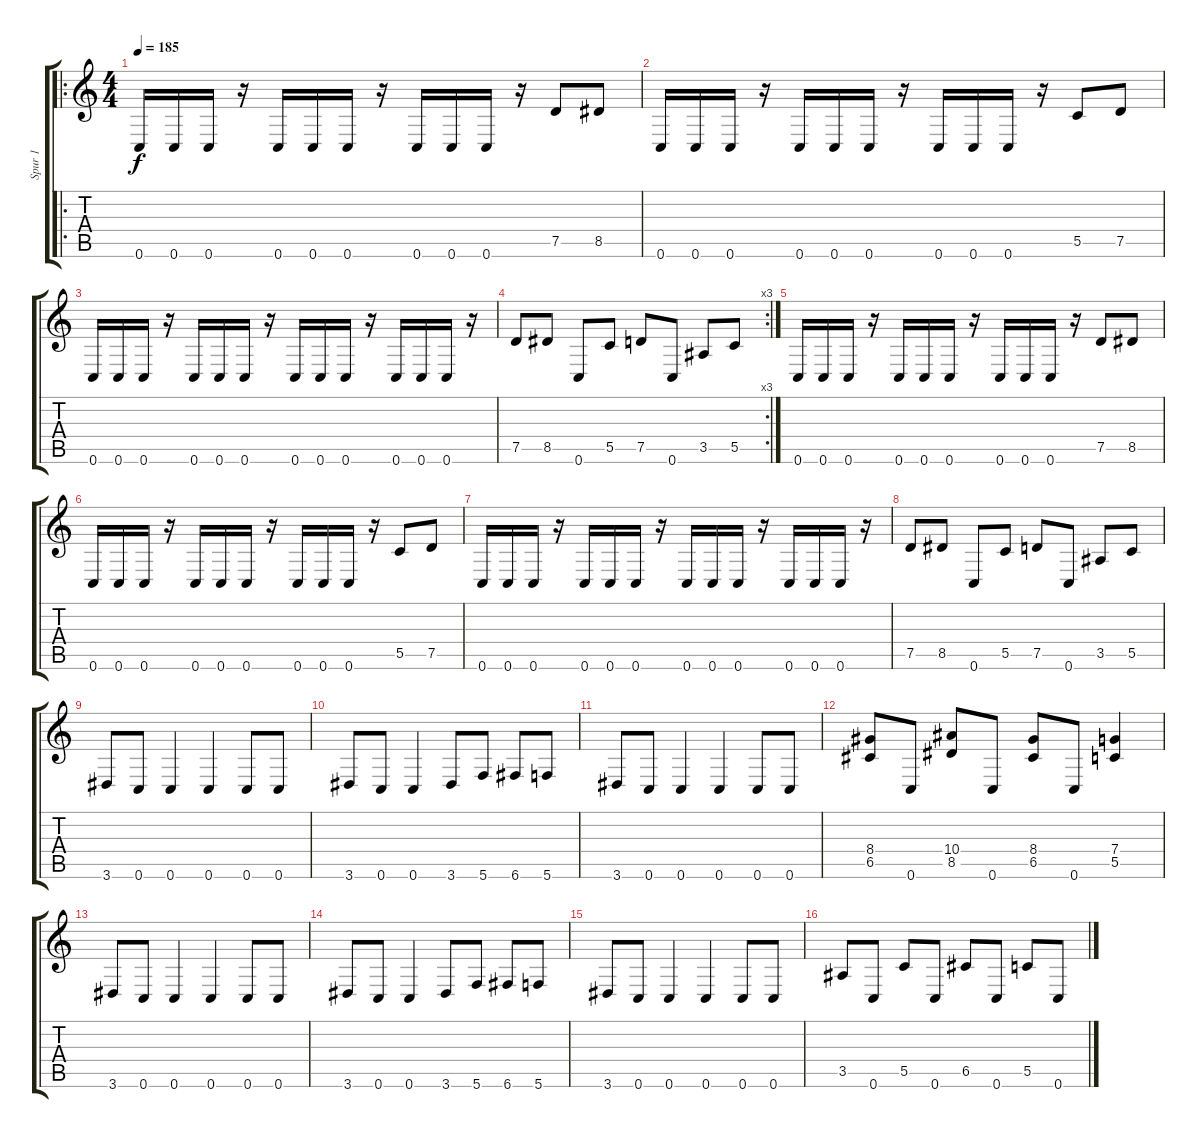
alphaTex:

\track ("Spur 1" "Spur 1") {instrument overdrivenguitar}
\staff {score tabs}
\tuning (D4 A3 F3 C3 G2 C2) {hide}
\ro
\ts (4 4)
\tempo 185
\clef g2
\ks c
0.6.16{dy f} 0.6.16 0.6.16 r.16 0.6.16 0.6.16 0.6.16 r.16 0.6.16 0.6.16 0.6.16 r.16 7.5.8 8.5.8 |
0.6.16 0.6.16 0.6.16 r.16 0.6.16 0.6.16 0.6.16 r.16 0.6.16 0.6.16 0.6.16 r.16 5.5.8 7.5.8 |
0.6.16 0.6.16 0.6.16 r.16 0.6.16 0.6.16 0.6.16 r.16 0.6.16 0.6.16 0.6.16 r.16 0.6.16 0.6.16 0.6.16 r.16 |
\rc 3
7.5.8 8.5.8 0.6.8 5.5.8 7.5.8 0.6.8 3.5.8 5.5.8 |
0.6.16 0.6.16 0.6.16 r.16 0.6.16 0.6.16 0.6.16 r.16 0.6.16 0.6.16 0.6.16 r.16 7.5.8 8.5.8 |
0.6.16 0.6.16 0.6.16 r.16 0.6.16 0.6.16 0.6.16 r.16 0.6.16 0.6.16 0.6.16 r.16 5.5.8 7.5.8 |
0.6.16 0.6.16 0.6.16 r.16 0.6.16 0.6.16 0.6.16 r.16 0.6.16 0.6.16 0.6.16 r.16 0.6.16 0.6.16 0.6.16 r.16 |
7.5.8 8.5.8 0.6.8 5.5.8 7.5.8 0.6.8 3.5.8 5.5.8 |
3.6.8 0.6.8 0.6.4 0.6.4 0.6.8 0.6.8 |
3.6.8 0.6.8 0.6.4 3.6.8 5.6.8 6.6.8 5.6.8 |
3.6.8 0.6.8 0.6.4 0.6.4 0.6.8 0.6.8 |
(8.4 6.5).8 0.6.8 (10.4 8.5).8 0.6.8 (8.4 6.5).8 0.6.8 (7.4 5.5).4 |
3.6.8 0.6.8 0.6.4 0.6.4 0.6.8 0.6.8 |
3.6.8 0.6.8 0.6.4 3.6.8 5.6.8 6.6.8 5.6.8 |
3.6.8 0.6.8 0.6.4 0.6.4 0.6.8 0.6.8 |
3.5.8 0.6.8 5.5.8 0.6.8 6.5.8 0.6.8 5.5.8 0.6.8
